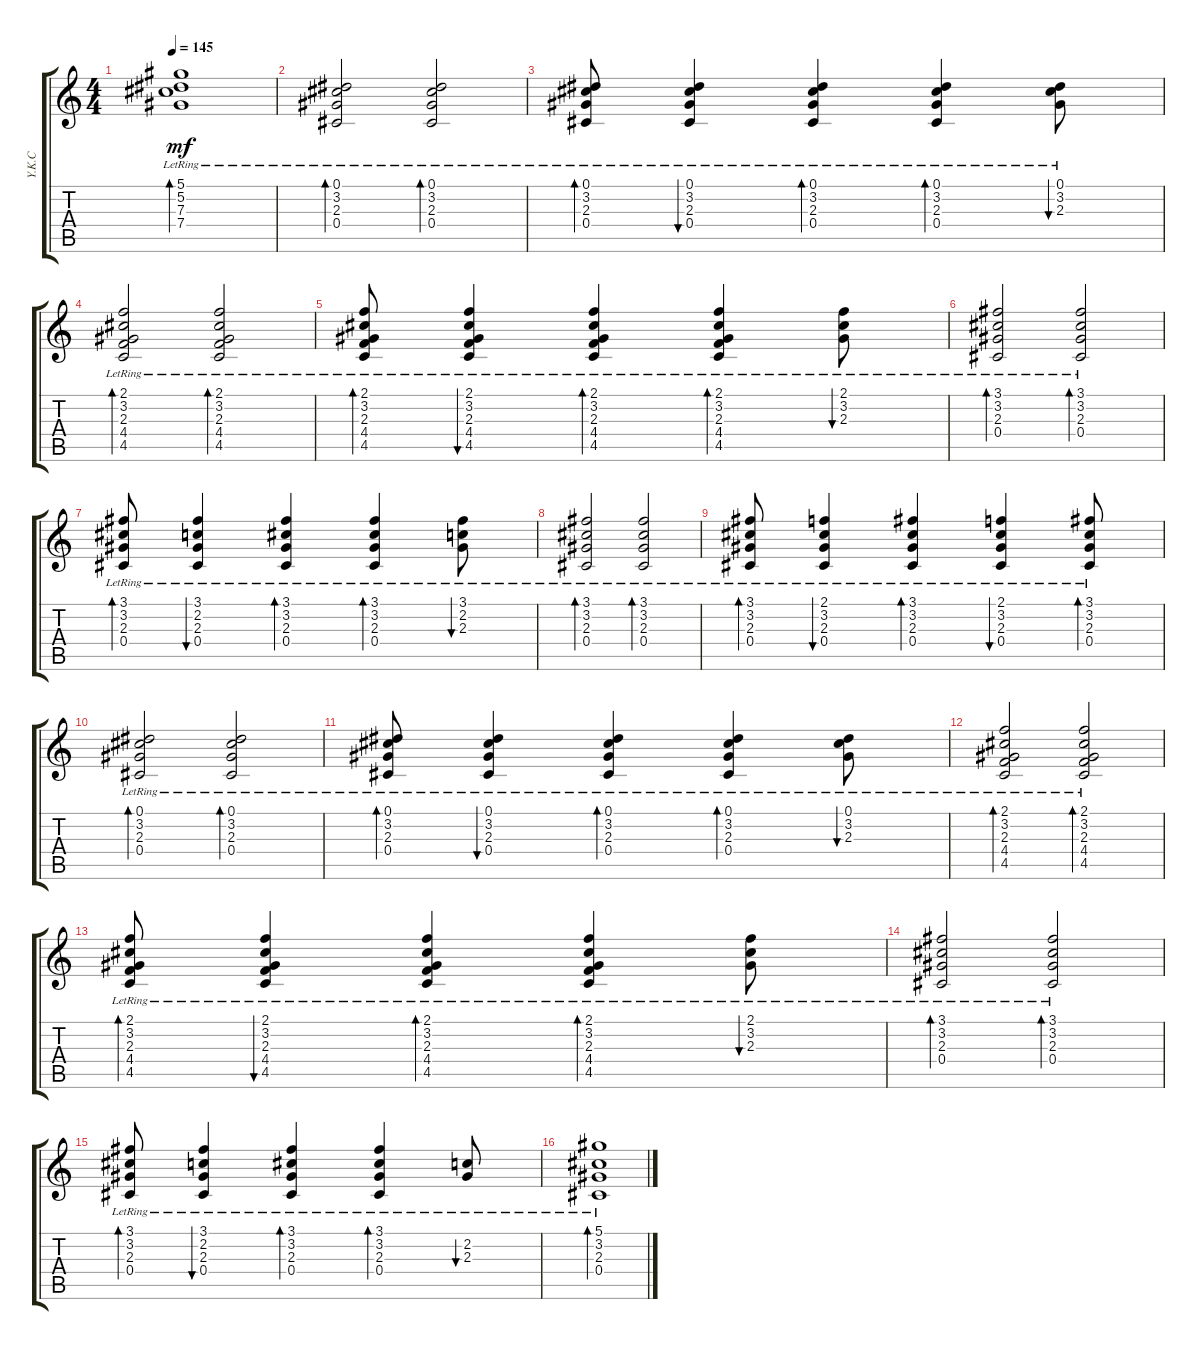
\track ("Y.K.C" "Y.K.C") {instrument electricguitarjazz}
\staff {score tabs}
\tuning (Eb4 Bb3 Gb3 Db3 Ab2 Db2) {hide}
\ts (4 4)
\tempo 145
\clef g2
\ks c
(5.1{lr} 5.2{lr} 7.3{lr} 7.4{lr}).1{bd 120 dy mf} |
(0.1{lr} 3.2{lr} 2.3{lr} 0.4{lr}).2{bd 30} (0.1{lr} 3.2{lr} 2.3{lr} 0.4{lr}).2{bd 30} |
(0.1{lr} 3.2{lr} 2.3{lr} 0.4{lr}).8{bd 30} (0.1{lr} 3.2{lr} 2.3{lr} 0.4{lr}).4{bu 30} (0.1{lr} 3.2{lr} 2.3{lr} 0.4{lr}).4{bd 30} (0.1{lr} 3.2{lr} 2.3{lr} 0.4{lr}).4{bd 30} (0.1{lr} 3.2{lr} 2.3{lr}).8{bu 30} |
(2.1{lr} 3.2{lr} 2.3{lr} 4.4{lr} 4.5{lr}).2{bd 30} (2.1{lr} 3.2{lr} 2.3{lr} 4.4{lr} 4.5{lr}).2{bd 30} |
(2.1{lr} 3.2{lr} 2.3{lr} 4.4{lr} 4.5{lr}).8{bd 30} (2.1{lr} 3.2{lr} 2.3{lr} 4.4{lr} 4.5{lr}).4{bu 30} (2.1{lr} 3.2{lr} 2.3{lr} 4.4{lr} 4.5{lr}).4{bd 30} (2.1{lr} 3.2{lr} 2.3{lr} 4.4{lr} 4.5{lr}).4{bd 30} (2.1{lr} 3.2{lr} 2.3{lr}).8{bu 30} |
(3.1{lr} 3.2{lr} 2.3{lr} 0.4{lr}).2{bd 30} (3.1{lr} 3.2{lr} 2.3{lr} 0.4{lr}).2{bd 30} |
(3.1{lr} 3.2{lr} 2.3{lr} 0.4{lr}).8{bd 30} (3.1{lr} 2.2{lr} 2.3{lr} 0.4{lr}).4{bu 30} (3.1{lr} 3.2{lr} 2.3{lr} 0.4{lr}).4{bd 30} (3.1{lr} 3.2{lr} 2.3{lr} 0.4{lr}).4{bd 30} (3.1{lr} 2.2{lr} 2.3{lr}).8{bu 30} |
(3.1{lr} 3.2{lr} 2.3{lr} 0.4{lr}).2{bd 30} (3.1{lr} 3.2{lr} 2.3{lr} 0.4{lr}).2{bd 30} |
(3.1{lr} 3.2{lr} 2.3{lr} 0.4{lr}).8{bd 30} (2.1{lr} 3.2{lr} 2.3{lr} 0.4{lr}).4{bu 30} (3.1{lr} 3.2{lr} 2.3{lr} 0.4{lr}).4{bd 30} (2.1{lr} 3.2{lr} 2.3{lr} 0.4{lr}).4{bu 30} (3.1{lr} 3.2{lr} 2.3{lr} 0.4{lr}).8{bd 30} |
(0.1{lr} 3.2{lr} 2.3{lr} 0.4{lr}).2{bd 30} (0.1{lr} 3.2{lr} 2.3{lr} 0.4{lr}).2{bd 30} |
(0.1{lr} 3.2{lr} 2.3{lr} 0.4{lr}).8{bd 30} (0.1{lr} 3.2{lr} 2.3{lr} 0.4{lr}).4{bu 30} (0.1{lr} 3.2{lr} 2.3{lr} 0.4{lr}).4{bd 30} (0.1{lr} 3.2{lr} 2.3{lr} 0.4{lr}).4{bd 30} (0.1{lr} 3.2{lr} 2.3{lr}).8{bu 30} |
(2.1{lr} 3.2{lr} 2.3{lr} 4.4{lr} 4.5{lr}).2{bd 30} (2.1{lr} 3.2{lr} 2.3{lr} 4.4{lr} 4.5{lr}).2{bd 30} |
(2.1{lr} 3.2{lr} 2.3{lr} 4.4{lr} 4.5{lr}).8{bd 30} (2.1{lr} 3.2{lr} 2.3{lr} 4.4{lr} 4.5{lr}).4{bu 30} (2.1{lr} 3.2{lr} 2.3{lr} 4.4{lr} 4.5{lr}).4{bd 30} (2.1{lr} 3.2{lr} 2.3{lr} 4.4{lr} 4.5{lr}).4{bd 30} (2.1{lr} 3.2{lr} 2.3{lr}).8{bu 30} |
(3.1{lr} 3.2{lr} 2.3{lr} 0.4{lr}).2{bd 30} (3.1{lr} 3.2{lr} 2.3{lr} 0.4{lr}).2{bd 30} |
(3.1{lr} 3.2{lr} 2.3{lr} 0.4{lr}).8{bd 30} (3.1{lr} 2.2{lr} 2.3{lr} 0.4{lr}).4{bu 30} (3.1{lr} 3.2{lr} 2.3{lr} 0.4{lr}).4{bd 30} (3.1{lr} 3.2{lr} 2.3{lr} 0.4{lr}).4{bd 30} (2.2{lr} 2.3{lr}).8{bu 30} |
(5.1{lr} 3.2{lr} 2.3{lr} 0.4{lr}).1{bd 240}
